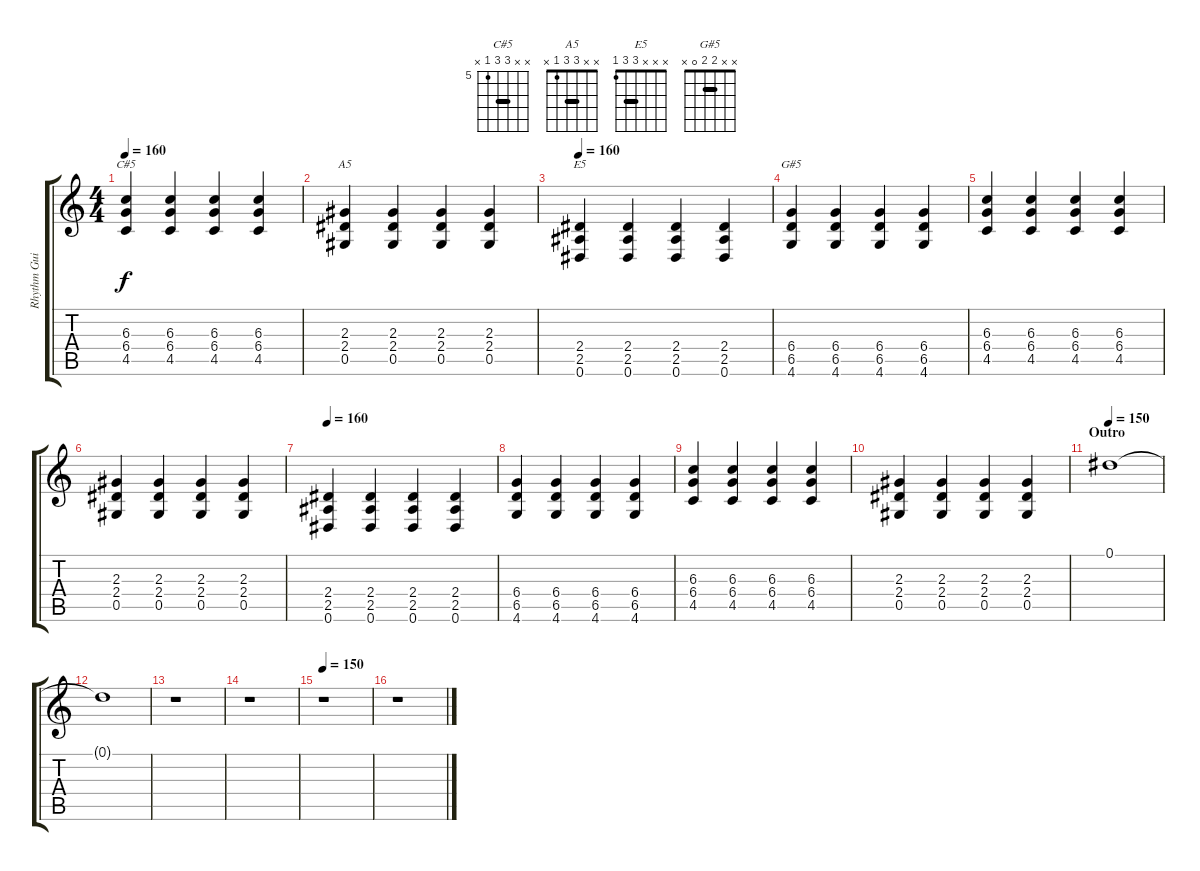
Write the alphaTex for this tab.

\track ("Rhythm Guitar [Brian Bell]" "Rhythm Gui") {instrument electricguitarmuted}
\staff {score tabs}
\tuning (Eb4 Bb3 Gb3 Db3 Ab2 Eb2) {hide}
\chord ("C#5" x x 7 7 5 x) {firstfret 5 barre 7}
\chord ("A5" x x 3 3 1 x) {barre 3}
\chord ("E5" x x x 3 3 1) {barre 3}
\chord ("G#5" x x 2 2 0 x) {barre 2}
\ts (4 4)
\tempo 160
\clef g2
\ks c
(6.3 6.4 4.5).4{ch "C#5" dy f} (6.3 6.4 4.5).4 (6.3 6.4 4.5).4 (6.3 6.4 4.5).4 |
(2.3 2.4 0.5).4{ch "A5"} (2.3 2.4 0.5).4 (2.3 2.4 0.5).4 (2.3 2.4 0.5).4 |
\tempo 160
(2.4 2.5 0.6).4{ch "E5" volume 13 instrument distortionguitar} (2.4 2.5 0.6).4 (2.4 2.5 0.6).4 (2.4 2.5 0.6).4 |
(6.4 6.5 4.6).4{ch "G#5"} (6.4 6.5 4.6).4 (6.4 6.5 4.6).4 (6.4 6.5 4.6).4 |
(6.3 6.4 4.5).4 (6.3 6.4 4.5).4 (6.3 6.4 4.5).4 (6.3 6.4 4.5).4 |
(2.3 2.4 0.5).4 (2.3 2.4 0.5).4 (2.3 2.4 0.5).4 (2.3 2.4 0.5).4 |
\tempo 160
(2.4 2.5 0.6).4{volume 13 instrument distortionguitar} (2.4 2.5 0.6).4 (2.4 2.5 0.6).4 (2.4 2.5 0.6).4 |
(6.4 6.5 4.6).4 (6.4 6.5 4.6).4 (6.4 6.5 4.6).4 (6.4 6.5 4.6).4 |
(6.3 6.4 4.5).4 (6.3 6.4 4.5).4 (6.3 6.4 4.5).4 (6.3 6.4 4.5).4 |
(2.3 2.4 0.5).4 (2.3 2.4 0.5).4 (2.3 2.4 0.5).4 (2.3 2.4 0.5).4 |
\section ("" "Outro")
\tempo 150
0.1.1{volume 0 balance 4 instrument overdrivenguitar} |
0.1{t}.1 |
r.1 |
r.1 |
\tempo 150
r.1 |
r.1
